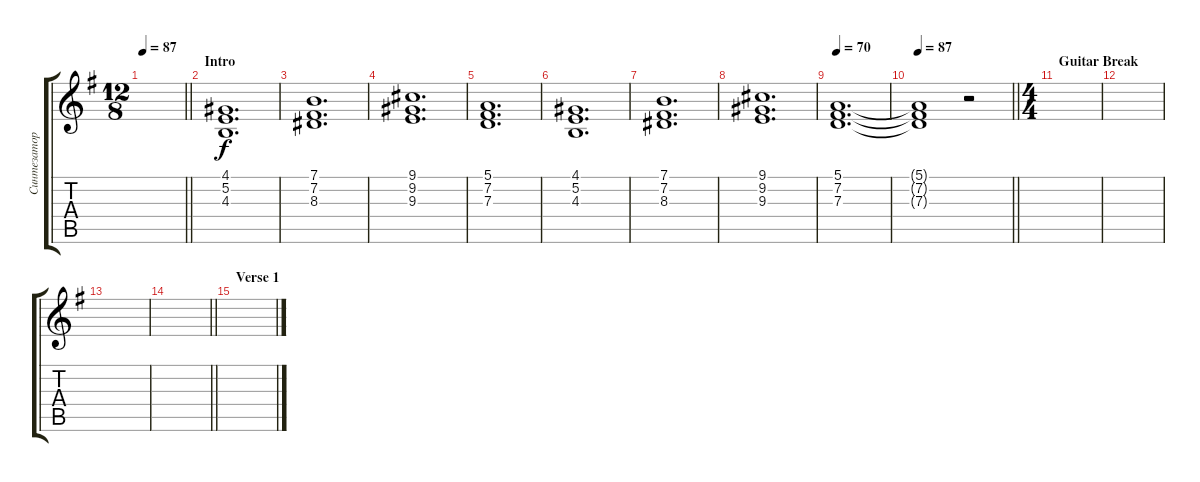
\track ("Синтезатор" "Синтезатор") {instrument stringensemble1}
\staff {score tabs}
\tuning (E4 B3 G3 D3 A2 E2) {hide}
\ts (12 8)
\tempo 87
\clef g2
\barLineRight lightlight
\ks eminor
|
\section ("" "Intro")
(4.1 5.2 4.3).1{d} |
(7.1 7.2 8.3).1{d} |
(9.1 9.2 9.3).1{d} |
(5.1 7.2 7.3).1{d} |
(4.1 5.2 4.3).1{d} |
(7.1 7.2 8.3).1{d} |
(9.1 9.2 9.3).1{d} |
\tempo 70
(5.1 7.2 7.3).1{d} |
\tempo 87
\barLineRight lightlight
(5.1{t} 7.2{t} 7.3{t}).1 r.2 |
\ts (4 4)
\section ("" "Guitar Break")
|
|
|
\barLineRight lightlight
|
\section ("" "Verse 1")
